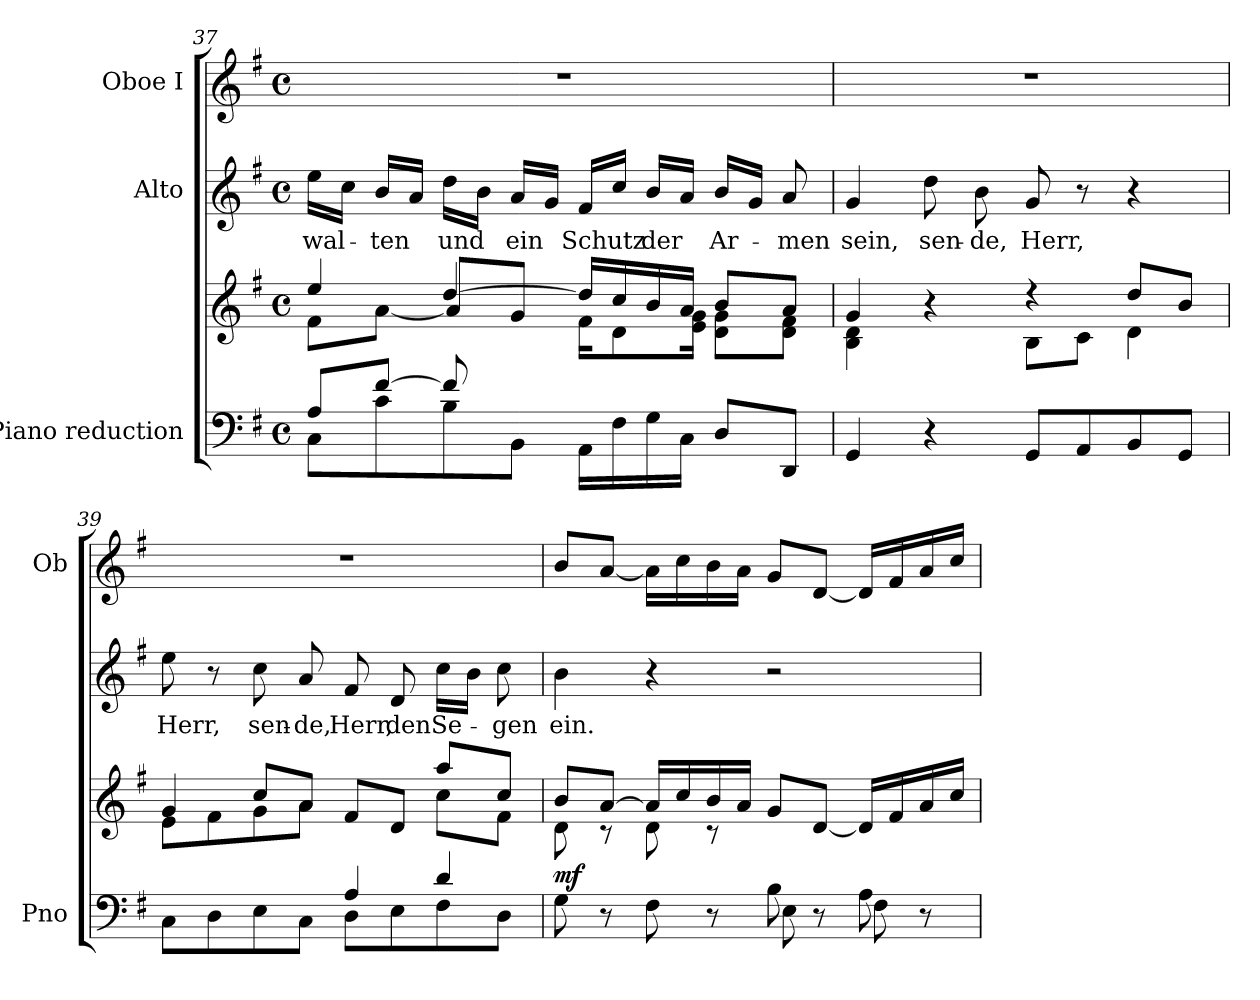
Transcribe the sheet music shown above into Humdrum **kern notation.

**kern	**kern	**dynam	**kern	**text	**kern
*part3	*part3	*part3	*part2	*part2	*part1
*staff4	*staff3	*staff3/4	*staff2	*staff2	*staff1
*I"Piano reduction	*	*	*I"Alto	*	*I"Oboe I
*I'Pno	*	*	*	*	*I'Ob
!!LO:LB:g=z
*clefF4	*clefG2	*	*clefG2	*	*clefG2
*k[f#]	*k[f#]	*	*k[f#]	*	*k[f#]
*M4/4	*M4/4	*	*M4/4	*	*M4/4
*met(c)	*met(c)	*	*met(c)	*	*met(c)
=37	=37	=37	=37	=37	=37
*^	*^	*	*	*	*
*	*	*	*^	*	*	*	*
!	!	!	!	!	!	!	!LO:LY:b	!
8A/L	8C\L	4ee/	8f#\L	4.ryy	.	16ee\LL	wal-	1r
.	.	.	.	.	.	16cc\JJ	.	.
!	!	!	!	!	!	!	!LO:LY:b	!
[8f#/J	8c\	.	[8a\J	.	.	16b/LL	-ten	.
.	.	.	.	.	.	16a/JJ	.	.
!	!	!	!	!	!	!	!LO:LY:b	!
8f#/L]	8B\	[4dd/	8a\L]	.	.	16dd\LL	und	.
.	.	.	.	.	.	16b\JJ	.	.
!	!	!	!	!	!	!	!LO:LY:b	!
8ryy	8BB\J	.	8g/J	8g\J	.	16a/LL	ein	.
.	.	.	.	.	.	16g/JJ	.	.
!	!	!	!	!	!	!	!LO:LY:b	!
2ryy	16AA\LL	16dd/LL]	16f#\KL	2ryy	.	16f#/LL	Schutz	.
.	16F#\	16cc/	8d\	.	.	16cc/JJ	.	.
!	!	!	!	!	!	!	!LO:LY:b	!
.	16G\	16b/	.	.	.	16b/LL	der	.
.	16C\JJ	16a/JJ	16e\ 16g\Jk	.	.	16a/JJ	.	.
!	!	!	!	!	!	!	!LO:LY:b	!
.	8D/L	8b/L	8d\ 8g\L	.	.	16b/LL	Ar-	.
.	.	.	.	.	.	16g/JJ	.	.
!	!	!	!	!	!	!	!LO:LY:b	!
.	8DD/J	8a/J	8d\ 8f#\J	.	.	8a/	-men	.
*	*	*	*v	*v	*	*	*	*
=38	=38	=38	=38	=38	=38	=38	=38
!	!	!	!	!	!	!LO:LY:b	!
*v	*v	*	*	*	*	*	*
4GG/	4g/	4B\ 4d\	.	4g/	sein,	1r
!	!	!	!	!	!LO:LY:b	!
4r	4r	4ryy	.	8dd\	sen-	.
!	!	!	!	!	!LO:LY:b	!
.	.	.	.	8b\	-de,	.
!	!	!	!	!	!LO:LY:b	!
8GG/L	4r	8B\L	.	8g/	Herr,	.
8AA/	.	8c\J	.	8r	.	.
8BB/	8dd/L	4d\	.	4r	.	.
8GG/J	8b/J	.	.	.	.	.
=39	=39	=39	=39	=39	=39	=39
*^	*	*	*	*	*	*
!	!	!	!	!	!	!LO:LY:b	!
8C\L	2ryy	4g/	8e\L	.	8ee\	Herr,	1r
8D\	.	.	8f#\	.	8r	.	.
!	!	!	!	!	!	!LO:LY:b	!
8E\	.	8cc/L	8g\	.	8cc\	sen-	.
!	!	!	!	!	!	!LO:LY:b	!
8C\J	.	8a/J	8a\J	.	8a/	-de,	.
!	!	!	!	!	!	!LO:LY:b	!
4A/	8D\L	8f#/L	4ryy	.	8f#/	Herr,	.
!	!	!	!	!	!	!LO:LY:b	!
.	8E\	8d/J	.	.	8d/	den	.
!	!	!	!	!	!	!LO:LY:b	!
4d/	8F#\	8aa/L	8cc\L	.	16cc\LL	Se-	.
.	.	.	.	.	16b\JJ	.	.
!	!	!	!	!	!	!LO:LY:b	!
.	8D\J	8cc/J	8f#\J	.	8cc\	-gen	.
=40	=40	=40	=40	=40	=40	=40	=40
!	!	!	!	!LO:DY:b	!	!LO:LY:b	!
2ryy	8G\	8b/L	8d\	mf	4b\	ein.	8b/L
.	8r	[8a/J	8r	.	.	.	[8a/J
.	8F#\	16a/LL]	8d\	.	4r	.	16a\LL]
.	.	16cc/	.	.	.	.	16cc\
.	8r	16b/	8r	.	.	.	16b\
.	.	16a/JJ	.	.	.	.	16a\JJ
8B\	8E\	8g/L	8ryy	.	2r	.	8g/L
8ryy	8r	[<8d/J	8ryy	.	.	.	[8d/J
8A\	8F#\	16d/LL]	8ryy	.	.	.	16d/LL]
.	.	16f#/	.	.	.	.	16f#/
8ryy	8r	16a/	8ryy	.	.	.	16a/
.	.	16cc/JJ	.	.	.	.	16cc/JJ
*v	*v	*	*	*	*	*	*
*	*v	*v	*	*	*	*
=	=	=	=	=	=
*-	*-	*-	*-	*-	*-
